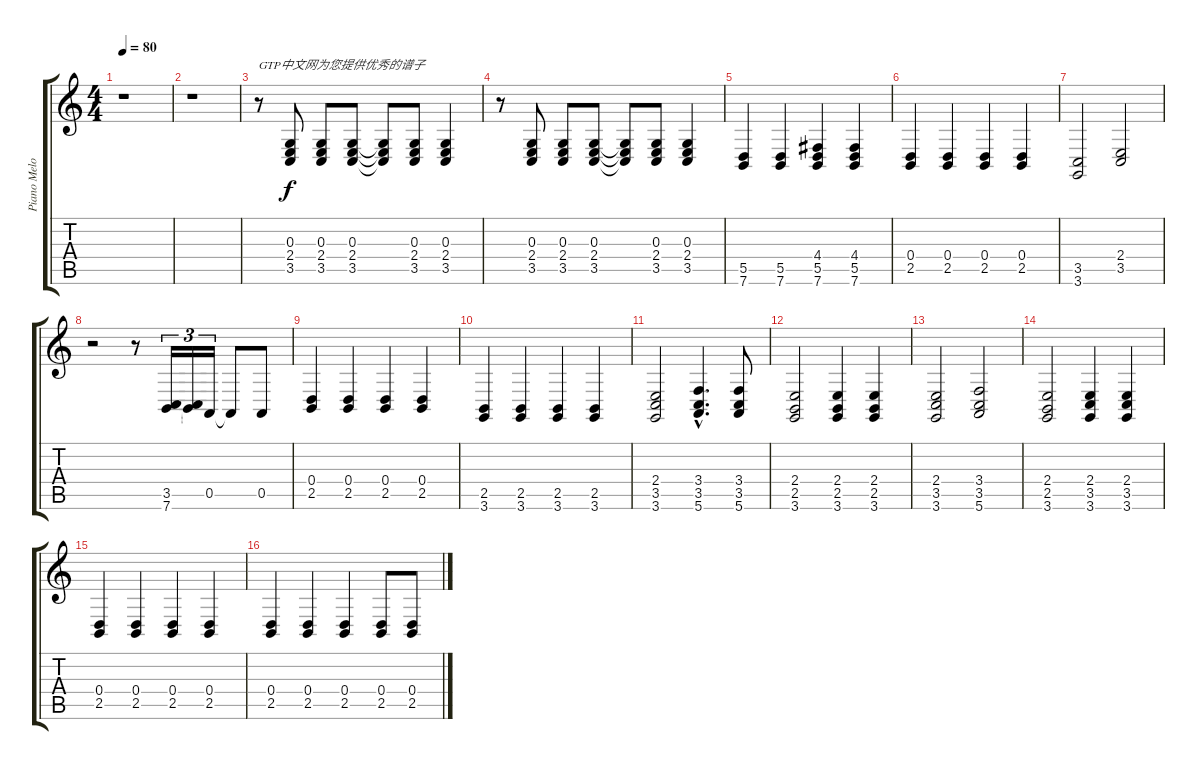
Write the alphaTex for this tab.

\track ("Piano Melody" "Piano Melo") {instrument acousticgrandpiano}
\staff {score tabs}
\tuning (E4 B3 G3 D3 A2 E2) {hide}
\ts (4 4)
\tempo 80
\clef g2
\ks c
r.1{dy f instrument acousticgrandpiano} |
r.1 |
r.8{txt "GTP中文网为您提供优秀的谱子"} (0.3 2.4 3.5).8 (0.3 2.4 3.5).8 (0.3 2.4 3.5).8 (0.3{t} 2.4{t} 3.5{t}).8 (0.3 2.4 3.5).8 (0.3 2.4 3.5).4 |
r.8 (0.3 2.4 3.5).8 (0.3 2.4 3.5).8 (0.3 2.4 3.5).8 (0.3{t} 2.4{t} 3.5{t}).8 (0.3 2.4 3.5).8 (0.3 2.4 3.5).4 |
(5.5 7.6).4 (5.5 7.6).4 (4.4 5.5 7.6).4 (4.4 5.5 7.6).4 |
(0.4 2.5).4 (0.4 2.5).4 (0.4 2.5).4 (0.4 2.5).4 |
(3.5 3.6).2 (2.4 3.5).2 |
r.2 r.8 (3.5 7.6).16{tu (3 2)} (3.5{t} 7.6{t}).16{tu (3 2)} 0.5.16{tu (3 2)} 0.5{t}.8 0.5.8 |
(0.4 2.5).4 (0.4 2.5).4 (0.4 2.5).4 (0.4 2.5).4 |
(2.5 3.6).4 (2.5 3.6).4 (2.5 3.6).4 (2.5 3.6).4 |
(2.4 3.5 3.6).2 (3.4{hac} 3.5{hac} 5.6{hac}).4{d} (3.4 3.5 5.6).8 |
(2.4 2.5 3.6).2 (2.4 2.5 3.6).4 (2.4 2.5 3.6).4 |
(2.4 3.5 3.6).2 (3.4 3.5 5.6).2 |
(2.4 2.5 3.6).2 (2.4 3.5 3.6).4 (2.4 3.5 3.6).4 |
(0.4 2.5).4 (0.4 2.5).4 (0.4 2.5).4 (0.4 2.5).4 |
(0.4 2.5).4 (0.4 2.5).4 (0.4 2.5).4 (0.4 2.5).8 (0.4 2.5).8
